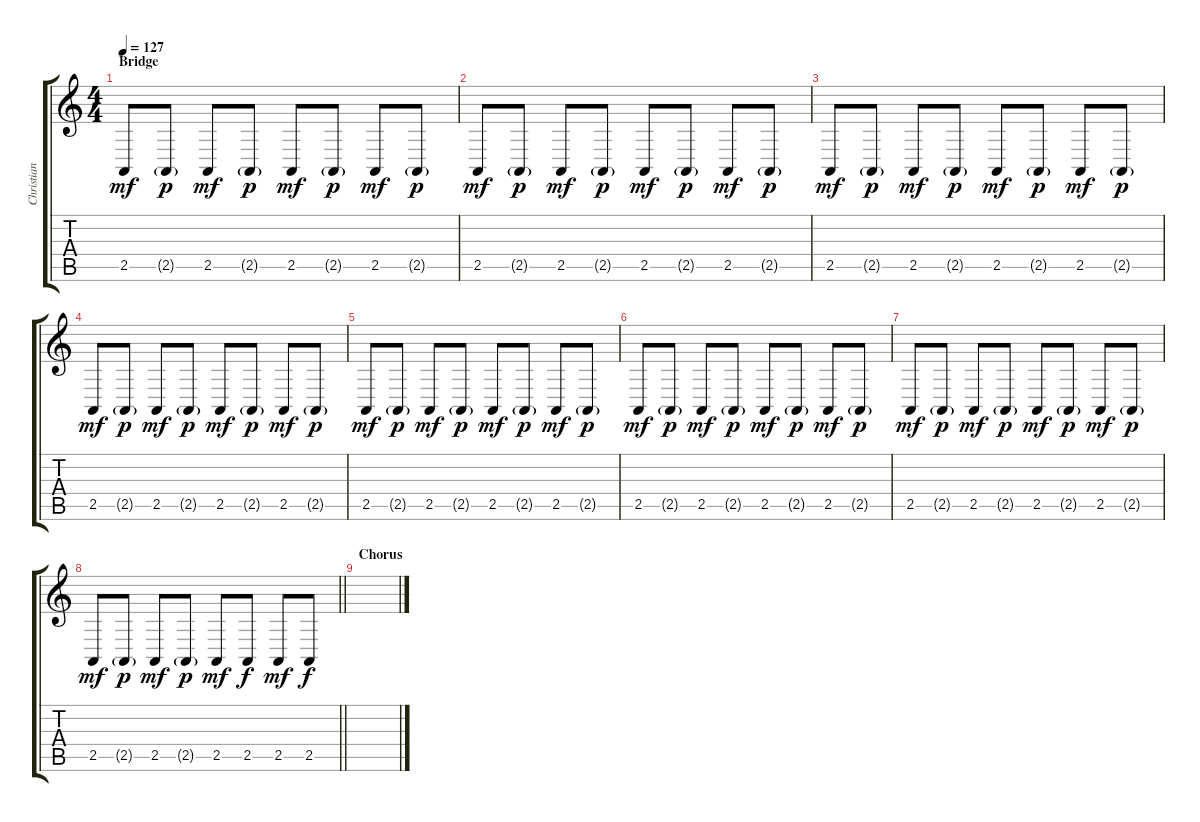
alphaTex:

\track ("Christian Kretschmar" "Christian ") {instrument pad3polysynth}
\staff {score tabs}
\tuning (D4 A3 F3 C3 G2 D2) {hide}
\ts (4 4)
\section ("" "Bridge")
\tempo 127
\clef g2
\ks c
2.5.8{dy mf instrument pad3polysynth} 2.5{g}.8{dy p} 2.5.8{dy mf} 2.5{g}.8{dy p} 2.5.8{dy mf} 2.5{g}.8{dy p} 2.5.8{dy mf} 2.5{g}.8{dy p} |
2.5.8{dy mf} 2.5{g}.8{dy p} 2.5.8{dy mf} 2.5{g}.8{dy p} 2.5.8{dy mf} 2.5{g}.8{dy p} 2.5.8{dy mf} 2.5{g}.8{dy p} |
2.5.8{dy mf} 2.5{g}.8{dy p} 2.5.8{dy mf} 2.5{g}.8{dy p} 2.5.8{dy mf} 2.5{g}.8{dy p} 2.5.8{dy mf} 2.5{g}.8{dy p} |
2.5.8{dy mf} 2.5{g}.8{dy p} 2.5.8{dy mf} 2.5{g}.8{dy p} 2.5.8{dy mf} 2.5{g}.8{dy p} 2.5.8{dy mf} 2.5{g}.8{dy p} |
2.5.8{dy mf} 2.5{g}.8{dy p} 2.5.8{dy mf} 2.5{g}.8{dy p} 2.5.8{dy mf} 2.5{g}.8{dy p} 2.5.8{dy mf} 2.5{g}.8{dy p} |
2.5.8{dy mf} 2.5{g}.8{dy p} 2.5.8{dy mf} 2.5{g}.8{dy p} 2.5.8{dy mf} 2.5{g}.8{dy p} 2.5.8{dy mf} 2.5{g}.8{dy p} |
2.5.8{dy mf} 2.5{g}.8{dy p} 2.5.8{dy mf} 2.5{g}.8{dy p} 2.5.8{dy mf} 2.5{g}.8{dy p} 2.5.8{dy mf} 2.5{g}.8{dy p} |
\barLineRight lightlight
2.5.8{dy mf} 2.5{g}.8{dy p} 2.5.8{dy mf} 2.5{g}.8{dy p} 2.5.8{dy mf} 2.5.8{dy f} 2.5.8{dy mf} 2.5.8{dy f} |
\section ("" "Chorus")
